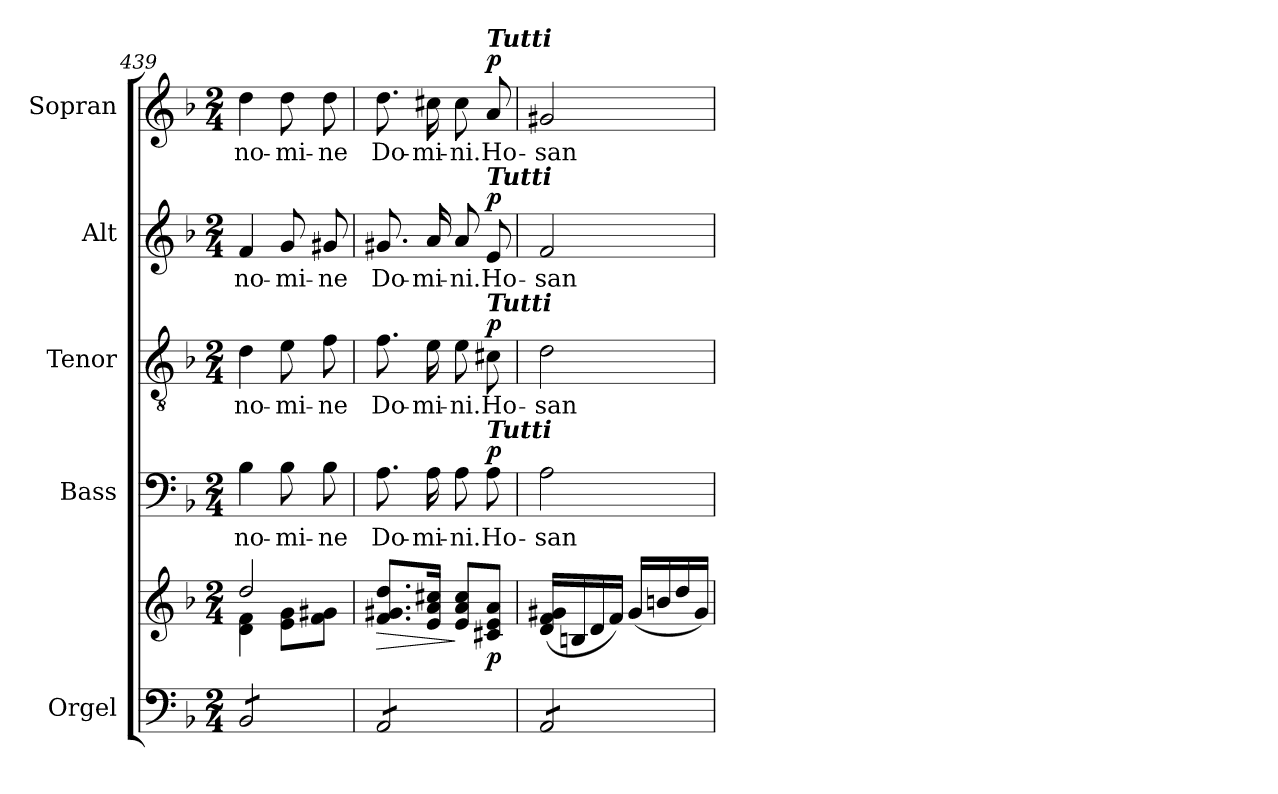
**kern	**kern	**dynam	**kern	**text	**dynam	**kern	**text	**dynam	**kern	**text	**dynam	**kern	**text	**dynam
*part5	*part5	*part5	*part4	*part4	*part4	*part3	*part3	*part3	*part2	*part2	*part2	*part1	*part1	*part1
*staff6	*staff5	*staff5/6	*staff4	*staff4	*staff4	*staff3	*staff3	*staff3	*staff2	*staff2	*staff2	*staff1	*staff1	*staff1
*I"Orgel	*	*	*I"Bass	*	*	*I"Tenor	*	*	*I"Alt	*	*	*I"Sopran	*	*
*I'Org.	*	*	*I'B.	*	*	*I'T.	*	*	*I'A.	*	*	*I'S.	*	*
*clefF4	*clefG2	*	*clefF4	*	*	*clefGv2	*	*	*clefG2	*	*	*clefG2	*	*
*k[b-]	*k[b-]	*	*k[b-]	*	*	*k[b-]	*	*	*k[b-]	*	*	*k[b-]	*	*
*F:	*F:	*	*F:	*	*	*F:	*	*	*F:	*	*	*F:	*	*
*M2/4	*M2/4	*	*M2/4	*	*	*M2/4	*	*	*M2/4	*	*	*M2/4	*	*
=439	=439	=439	=439	=439	=439	=439	=439	=439	=439	=439	=439	=439	=439	=439
*	*^	*	*	*	*	*	*	*	*	*	*	*	*	*
!	!	!	!	!	!LO:LY:b	!	!	!LO:LY:b	!	!	!LO:LY:b	!	!	!LO:LY:b	!
*tremolo	*	*	*	*	*	*	*	*	*	*	*	*	*	*	*
8BB-/L	2dd/	4d\ 4f\	.	4B-\	no-	.	4d\	no-	.	4f/	no-	.	4dd\	no-	.
8BB-/	.	.	.	.	.	.	.	.	.	.	.	.	.	.	.
!	!	!	!	!	!LO:LY:b	!	!	!LO:LY:b	!	!	!LO:LY:b	!	!	!LO:LY:b	!
8BB-/	.	8e\ 8g\L	.	8B-\	-mi-	.	8e\	-mi-	.	8g/	-mi-	.	8dd\	-mi-	.
!	!	!	!	!	!LO:LY:b	!	!	!LO:LY:b	!	!	!LO:LY:b	!	!	!LO:LY:b	!
8BB-/J	.	8f\ 8g#X\J	.	8B-\	-ne	.	8f\	-ne	.	8g#X/	-ne	.	8dd\	-ne	.
=440	=440	=440	=440	=440	=440	=440	=440	=440	=440	=440	=440	=440	=440	=440	=440
!	!	!	!LO:HP:b	!	!LO:LY:b	!	!	!LO:LY:b	!	!	!LO:LY:b	!	!	!LO:LY:b	!
*	*v	*v	*	*	*	*	*	*	*	*	*	*	*	*	*
8AA/L	8.f/ 8.g#X/ 8.dd/L	>	8.A\	Do-	.	8.f\	Do-	.	8.g#X/	Do-	.	8.dd\	Do-	.
8AA/	.	.	.	.	.	.	.	.	.	.	.	.	.	.
!	!	!	!	!LO:LY:b	!	!	!LO:LY:b	!	!	!LO:LY:b	!	!	!LO:LY:b	!
.	16e/ 16a/ 16cc#X/Jk	.	16A\	-mi-	.	16e\	-mi-	.	16a/	-mi-	.	16cc#X\	-mi-	.
!	!	!	!	!LO:LY:b	!	!	!LO:LY:b	!	!	!LO:LY:b	!	!	!LO:LY:b	!
8AA/	8e/ 8a/ 8cc#/L	]	8A\	-ni.	.	8e\	-ni.	.	8a/	-ni.	.	8cc#\	-ni.	.
!	!	!	!	!	!	!	!	!	!	!	!	!LO:TX:a:Bi:t=Tutti	!	!
!	!	!	!	!	!	!	!	!	!LO:TX:a:Bi:t=Tutti	!	!	!	!	!
!	!	!	!	!	!	!LO:TX:a:Bi:t=Tutti	!	!	!	!	!	!	!	!
!	!	!	!LO:TX:a:Bi:t=Tutti	!	!	!	!	!	!	!	!	!	!	!
!	!	!LO:DY:b	!	!LO:LY:b	!LO:DY:a	!	!LO:LY:b	!LO:DY:a	!	!LO:LY:b	!LO:DY:a	!	!LO:LY:b	!LO:DY:a
8AA/J	8c#X/ 8e/ 8a/J	p	8A\	Ho-	p	8c#X\	Ho-	p	8e/	Ho-	p	8a/	Ho-	p
=441	=441	=441	=441	=441	=441	=441	=441	=441	=441	=441	=441	=441	=441	=441
!	!	!	!	!LO:LY:b	!	!	!LO:LY:b	!	!	!LO:LY:b	!	!	!LO:LY:b	!
8AA/L	(<16d/ 16f/ 16g#X/LL	.	2A\	-san-	.	2d\	-san-	.	2f/	-san-	.	2g#X/	-san-	.
.	16Bn/	.	.	.	.	.	.	.	.	.	.	.	.	.
8AA/	16d/	.	.	.	.	.	.	.	.	.	.	.	.	.
.	16f/JJ)	.	.	.	.	.	.	.	.	.	.	.	.	.
8AA/	(<16g#/LL	.	.	.	.	.	.	.	.	.	.	.	.	.
.	16bn/	.	.	.	.	.	.	.	.	.	.	.	.	.
8AA/J	16dd/	.	.	.	.	.	.	.	.	.	.	.	.	.
*Xtremolo	*	*	*	*	*	*	*	*	*	*	*	*	*	*
.	16g#/JJ)	.	.	.	.	.	.	.	.	.	.	.	.	.
=	=	=	=	=	=	=	=	=	=	=	=	=	=	=
*-	*-	*-	*-	*-	*-	*-	*-	*-	*-	*-	*-	*-	*-	*-
